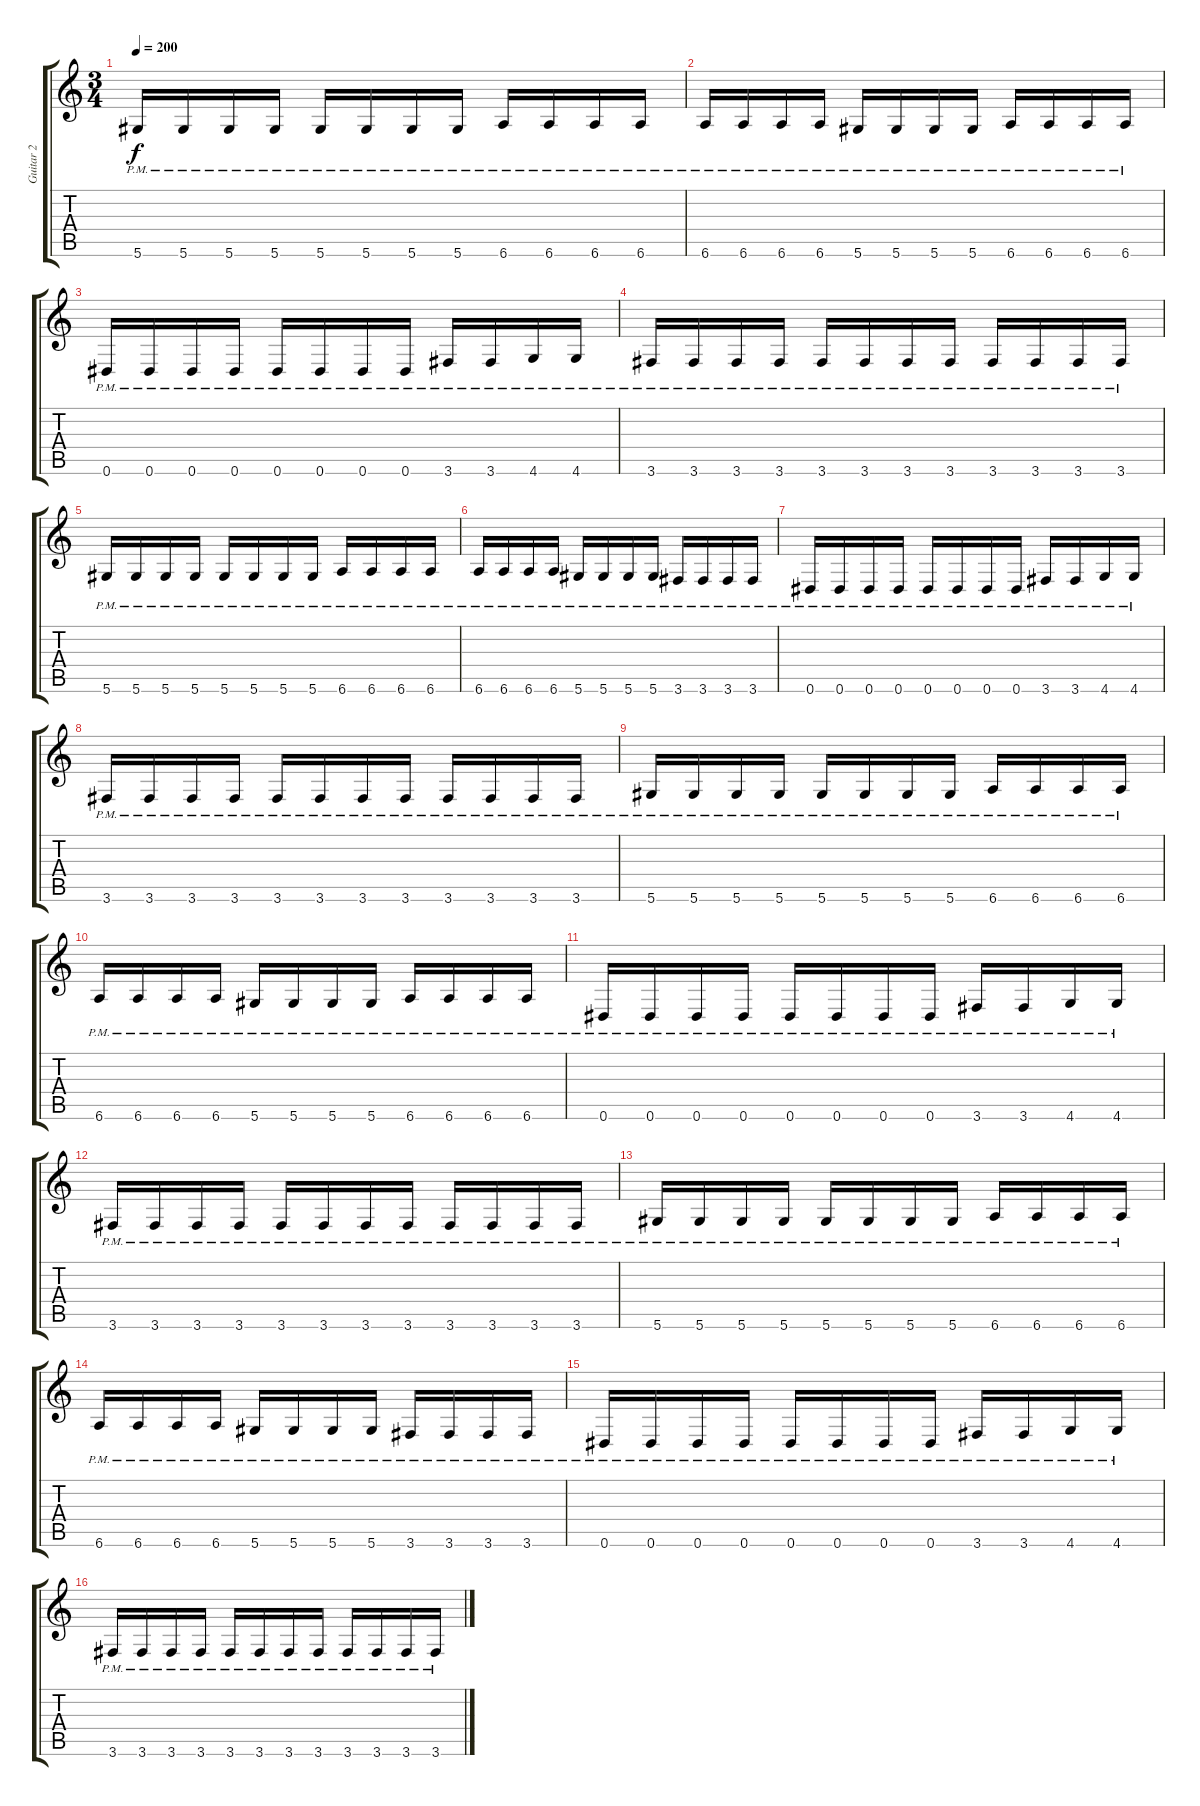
\track ("Guitar 2" "Guitar 2") {instrument overdrivenguitar}
\staff {score tabs}
\tuning (Eb4 Bb3 Gb3 Db3 Ab2 Eb2) {hide}
\ts (3 4)
\tempo 200
\clef g2
\ks c
5.6{pm}.16{dy f} 5.6{pm}.16 5.6{pm}.16 5.6{pm}.16 5.6{pm}.16 5.6{pm}.16 5.6{pm}.16 5.6{pm}.16 6.6{pm}.16 6.6{pm}.16 6.6{pm}.16 6.6{pm}.16 |
6.6{pm}.16 6.6{pm}.16 6.6{pm}.16 6.6{pm}.16 5.6{pm}.16 5.6{pm}.16 5.6{pm}.16 5.6{pm}.16 6.6{pm}.16 6.6{pm}.16 6.6{pm}.16 6.6{pm}.16 |
0.6{pm}.16 0.6{pm}.16 0.6{pm}.16 0.6{pm}.16 0.6{pm}.16 0.6{pm}.16 0.6{pm}.16 0.6{pm}.16 3.6{pm}.16 3.6{pm}.16 4.6{pm}.16 4.6{pm}.16 |
3.6{pm}.16 3.6{pm}.16 3.6{pm}.16 3.6{pm}.16 3.6{pm}.16 3.6{pm}.16 3.6{pm}.16 3.6{pm}.16 3.6{pm}.16 3.6{pm}.16 3.6{pm}.16 3.6{pm}.16 |
5.6{pm}.16 5.6{pm}.16 5.6{pm}.16 5.6{pm}.16 5.6{pm}.16 5.6{pm}.16 5.6{pm}.16 5.6{pm}.16 6.6{pm}.16 6.6{pm}.16 6.6{pm}.16 6.6{pm}.16 |
6.6{pm}.16 6.6{pm}.16 6.6{pm}.16 6.6{pm}.16 5.6{pm}.16 5.6{pm}.16 5.6{pm}.16 5.6{pm}.16 3.6{pm}.16 3.6{pm}.16 3.6{pm}.16 3.6{pm}.16 |
0.6{pm}.16 0.6{pm}.16 0.6{pm}.16 0.6{pm}.16 0.6{pm}.16 0.6{pm}.16 0.6{pm}.16 0.6{pm}.16 3.6{pm}.16 3.6{pm}.16 4.6{pm}.16 4.6{pm}.16 |
3.6{pm}.16 3.6{pm}.16 3.6{pm}.16 3.6{pm}.16 3.6{pm}.16 3.6{pm}.16 3.6{pm}.16 3.6{pm}.16 3.6{pm}.16 3.6{pm}.16 3.6{pm}.16 3.6{pm}.16 |
5.6{pm}.16 5.6{pm}.16 5.6{pm}.16 5.6{pm}.16 5.6{pm}.16 5.6{pm}.16 5.6{pm}.16 5.6{pm}.16 6.6{pm}.16 6.6{pm}.16 6.6{pm}.16 6.6{pm}.16 |
6.6{pm}.16 6.6{pm}.16 6.6{pm}.16 6.6{pm}.16 5.6{pm}.16 5.6{pm}.16 5.6{pm}.16 5.6{pm}.16 6.6{pm}.16 6.6{pm}.16 6.6{pm}.16 6.6{pm}.16 |
0.6{pm}.16 0.6{pm}.16 0.6{pm}.16 0.6{pm}.16 0.6{pm}.16 0.6{pm}.16 0.6{pm}.16 0.6{pm}.16 3.6{pm}.16 3.6{pm}.16 4.6{pm}.16 4.6{pm}.16 |
3.6{pm}.16 3.6{pm}.16 3.6{pm}.16 3.6{pm}.16 3.6{pm}.16 3.6{pm}.16 3.6{pm}.16 3.6{pm}.16 3.6{pm}.16 3.6{pm}.16 3.6{pm}.16 3.6{pm}.16 |
5.6{pm}.16 5.6{pm}.16 5.6{pm}.16 5.6{pm}.16 5.6{pm}.16 5.6{pm}.16 5.6{pm}.16 5.6{pm}.16 6.6{pm}.16 6.6{pm}.16 6.6{pm}.16 6.6{pm}.16 |
6.6{pm}.16 6.6{pm}.16 6.6{pm}.16 6.6{pm}.16 5.6{pm}.16 5.6{pm}.16 5.6{pm}.16 5.6{pm}.16 3.6{pm}.16 3.6{pm}.16 3.6{pm}.16 3.6{pm}.16 |
0.6{pm}.16 0.6{pm}.16 0.6{pm}.16 0.6{pm}.16 0.6{pm}.16 0.6{pm}.16 0.6{pm}.16 0.6{pm}.16 3.6{pm}.16 3.6{pm}.16 4.6{pm}.16 4.6{pm}.16 |
3.6{pm}.16 3.6{pm}.16 3.6{pm}.16 3.6{pm}.16 3.6{pm}.16 3.6{pm}.16 3.6{pm}.16 3.6{pm}.16 3.6{pm}.16 3.6{pm}.16 3.6{pm}.16 3.6{pm}.16
